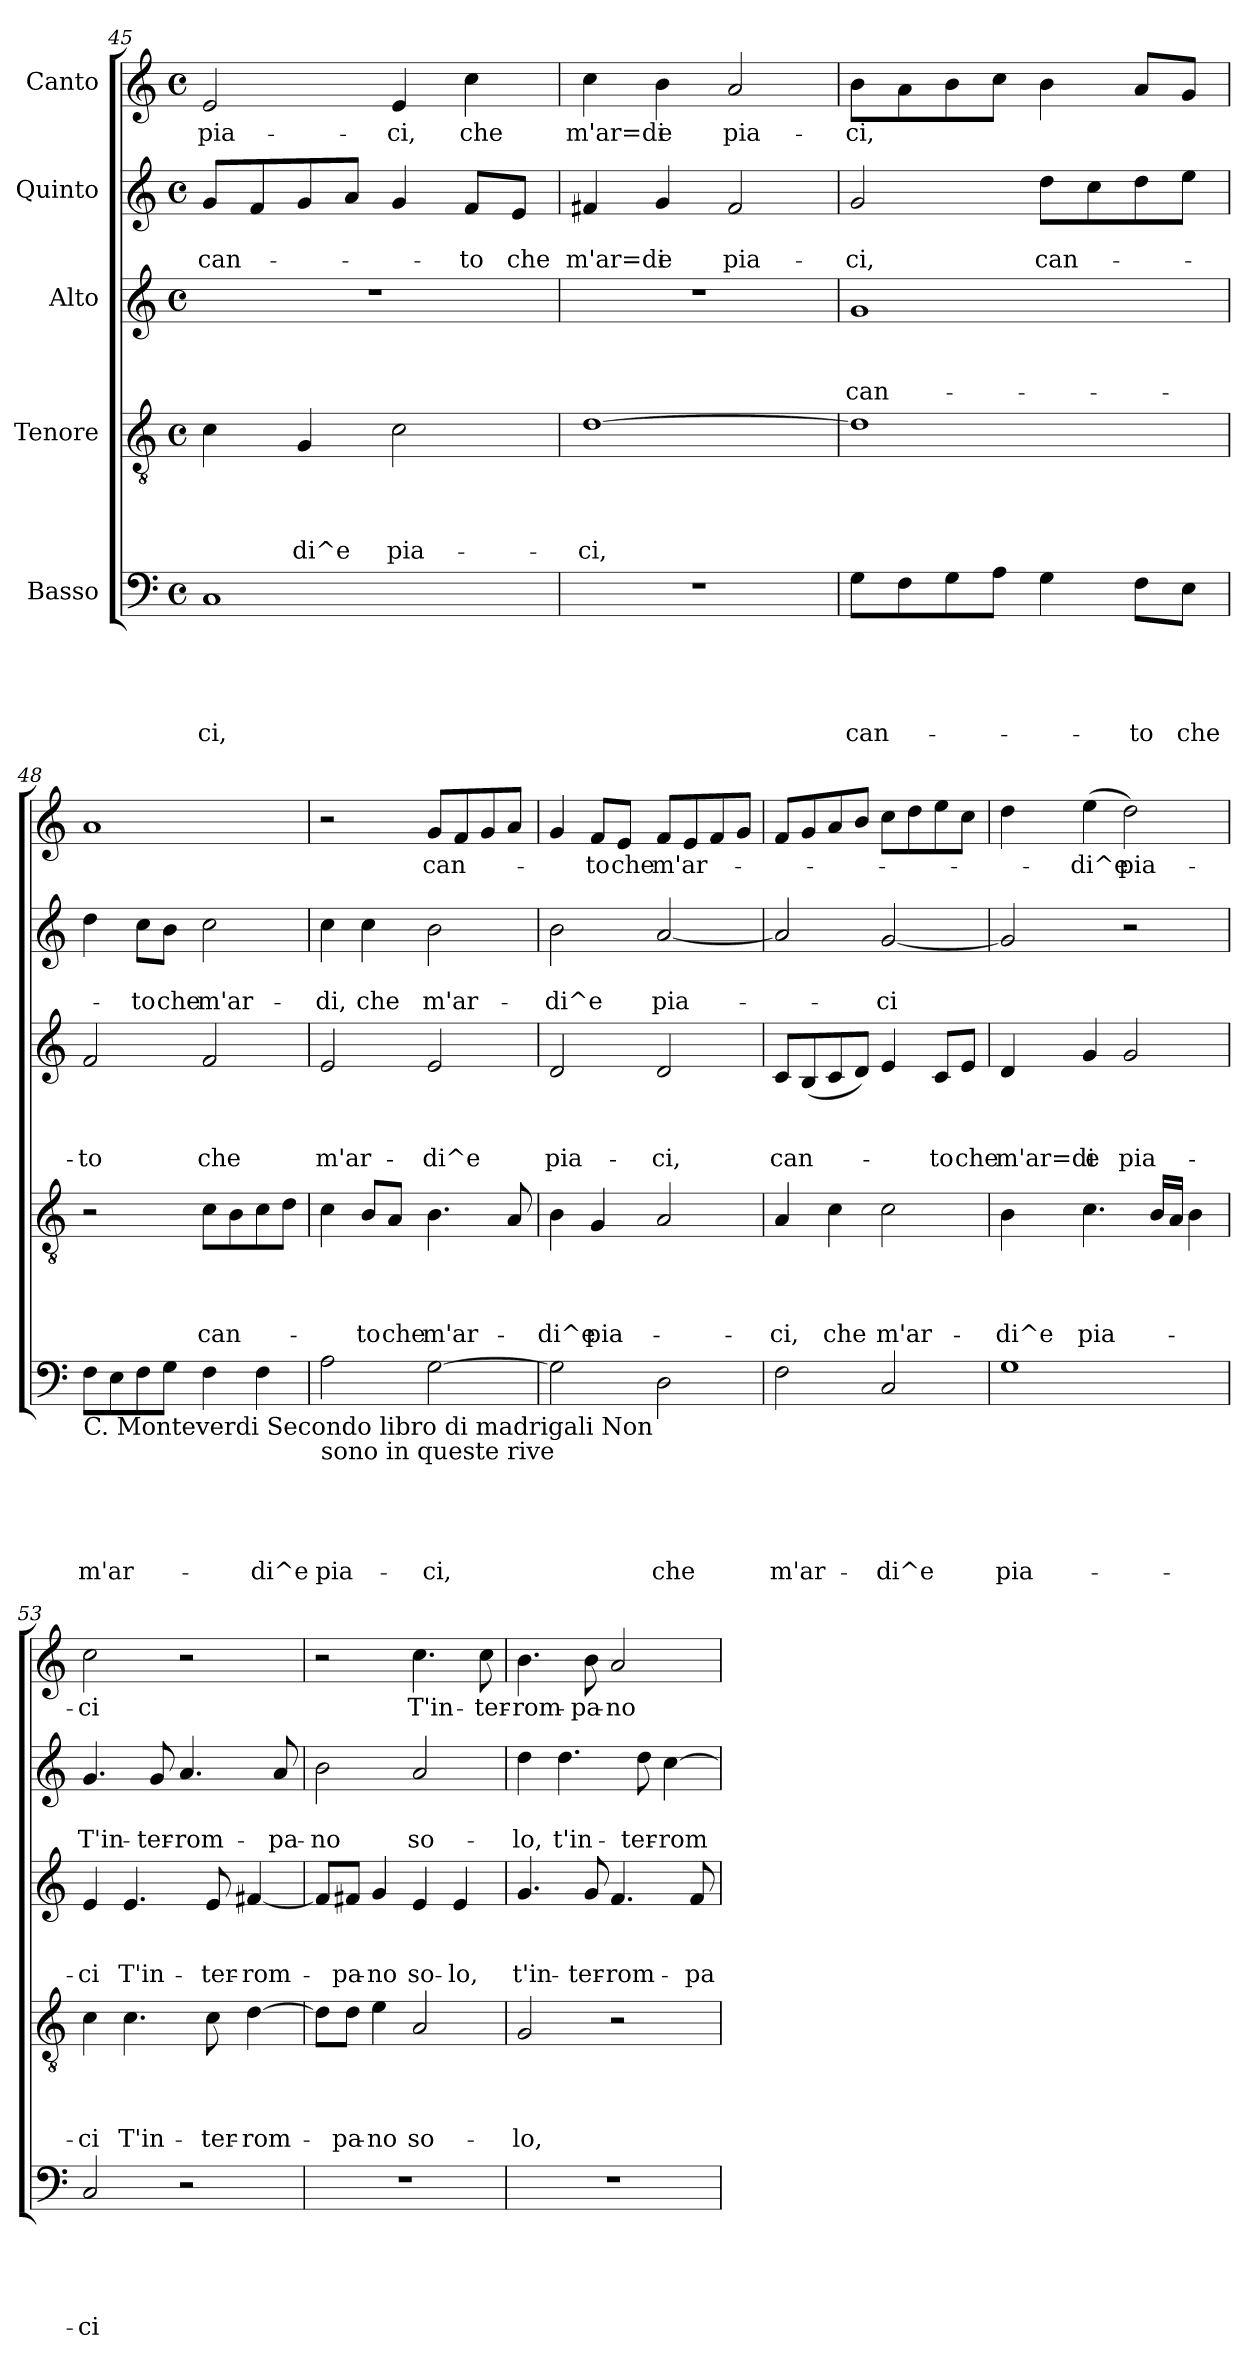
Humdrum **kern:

**kern	**text	**text	**text	**text	**text	**kern	**text	**text	**text	**text	**kern	**text	**text	**text	**kern	**text	**text	**kern	**text
*part5	*part5	*part5	*part5	*part5	*part5	*part4	*part4	*part4	*part4	*part4	*part3	*part3	*part3	*part3	*part2	*part2	*part2	*part1	*part1
*staff5	*staff5	*staff5	*staff5	*staff5	*staff5	*staff4	*staff4	*staff4	*staff4	*staff4	*staff3	*staff3	*staff3	*staff3	*staff2	*staff2	*staff2	*staff1	*staff1
*I"Basso	*	*	*	*	*	*I"Tenore	*	*	*	*	*I"Alto	*	*	*	*I"Quinto	*	*	*I"Canto	*
!!LO:PB:g=z
*clefF4	*	*	*	*	*	*clefGv2	*	*	*	*	*clefG2	*	*	*	*clefG2	*	*	*clefG2	*
*k[]	*	*	*	*	*	*k[]	*	*	*	*	*k[]	*	*	*	*k[]	*	*	*k[]	*
*C:	*	*	*	*	*	*C:	*	*	*	*	*C:	*	*	*	*C:	*	*	*C:	*
*M4/4	*	*	*	*	*	*M4/4	*	*	*	*	*M4/4	*	*	*	*M4/4	*	*	*M4/4	*
*met(c)	*	*	*	*	*	*met(c)	*	*	*	*	*met(c)	*	*	*	*met(c)	*	*	*met(c)	*
=45	=45	=45	=45	=45	=45	=45	=45	=45	=45	=45	=45	=45	=45	=45	=45	=45	=45	=45	=45
!	!	!	!	!	!LO:LY:b:rj	!	!	!	!	!	!	!	!	!	!	!	!LO:LY:b	!	!LO:LY:b
1C	.	.	.	.	-ci,	4c\	.	.	.	.	1r	.	.	.	8g/L	.	can-	2e/	pia-
.	.	.	.	.	.	.	.	.	.	.	.	.	.	.	8f/	.	.	.	.
!	!	!	!	!	!	!	!	!	!	!LO:LY:b	!	!	!	!	!	!	!	!	!
.	.	.	.	.	.	4G/	.	.	.	-di^e	.	.	.	.	8g/	.	.	.	.
.	.	.	.	.	.	.	.	.	.	.	.	.	.	.	8a/J	.	.	.	.
!	!	!	!	!	!	!	!	!	!	!LO:LY:b	!	!	!	!	!	!	!	!	!LO:LY:b
.	.	.	.	.	.	2c\	.	.	.	pia-	.	.	.	.	4g/	.	.	4e/	-ci,
!	!	!	!	!	!	!	!	!	!	!	!	!	!	!	!	!	!LO:LY:b	!	!LO:LY:b
.	.	.	.	.	.	.	.	.	.	.	.	.	.	.	8f/L	.	-to	4cc\	che
!	!	!	!	!	!	!	!	!	!	!	!	!	!	!	!	!	!LO:LY:b	!	!
.	.	.	.	.	.	.	.	.	.	.	.	.	.	.	8e/J	.	che	.	.
=46	=46	=46	=46	=46	=46	=46	=46	=46	=46	=46	=46	=46	=46	=46	=46	=46	=46	=46	=46
!	!	!	!	!	!	!	!	!	!	!LO:LY:b	!	!	!	!	!	!	!LO:LY:b	!	!LO:LY:b
1r	.	.	.	.	.	[>1d	.	.	.	-ci,	1r	.	.	.	4f#X/	.	m'ar=di	4cc\	m'ar=di
!	!	!	!	!	!	!	!	!	!	!	!	!	!	!	!	!	!LO:LY:b	!	!LO:LY:b
.	.	.	.	.	.	.	.	.	.	.	.	.	.	.	4g/	.	e	4b\	e
!	!	!	!	!	!	!	!	!	!	!	!	!	!	!	!	!	!LO:LY:b	!	!LO:LY:b
.	.	.	.	.	.	.	.	.	.	.	.	.	.	.	2f#/	.	pia-	2a/	pia-
=47	=47	=47	=47	=47	=47	=47	=47	=47	=47	=47	=47	=47	=47	=47	=47	=47	=47	=47	=47
!	!	!	!	!	!LO:LY:b:rj	!	!	!	!	!	!	!	!	!LO:LY:b	!	!	!LO:LY:b	!	!LO:LY:b
8G\L	.	.	.	.	can-	1d]	.	.	.	.	1g	.	.	can-	2g/	.	-ci,	8b\L	-ci,
8F\	.	.	.	.	.	.	.	.	.	.	.	.	.	.	.	.	.	8a\	.
8G\	.	.	.	.	.	.	.	.	.	.	.	.	.	.	.	.	.	8b\	.
8A\J	.	.	.	.	.	.	.	.	.	.	.	.	.	.	.	.	.	8cc\J	.
!	!	!	!	!	!	!	!	!	!	!	!	!	!	!	!	!	!LO:LY:b	!	!
4G\	.	.	.	.	.	.	.	.	.	.	.	.	.	.	8dd\L	.	can-	4b\	.
.	.	.	.	.	.	.	.	.	.	.	.	.	.	.	8cc\	.	.	.	.
!	!	!	!	!	!LO:LY:b:rj	!	!	!	!	!	!	!	!	!	!	!	!	!	!
8F\L	.	.	.	.	-to	.	.	.	.	.	.	.	.	.	8dd\	.	.	8a/L	.
!	!	!	!	!	!LO:LY:b:rj	!	!	!	!	!	!	!	!	!	!	!	!	!	!
8E\J	.	.	.	.	che	.	.	.	.	.	.	.	.	.	8ee\J	.	.	8g/J	.
=48	=48	=48	=48	=48	=48	=48	=48	=48	=48	=48	=48	=48	=48	=48	=48	=48	=48	=48	=48
!LO:TX:b:t=C. Monteverdi Secondo libro di madrigali Non	!	!	!	!	!	!	!	!	!	!	!	!	!	!	!	!	!	!	!
!	!	!	!	!	!LO:LY:b:rj	!	!	!	!	!	!	!	!	!LO:LY:b	!	!	!	!	!
8F\L	.	.	.	.	m'ar-	2r	.	.	.	.	2f/	.	.	-to	4dd\	.	.	1a	.
8E\	.	.	.	.	.	.	.	.	.	.	.	.	.	.	.	.	.	.	.
!	!	!	!	!	!	!	!	!	!	!	!	!	!	!	!	!	!LO:LY:b	!	!
8F\	.	.	.	.	.	.	.	.	.	.	.	.	.	.	8cc\L	.	-to	.	.
!	!	!	!	!	!	!	!	!	!	!	!	!	!	!	!	!	!LO:LY:b	!	!
8G\J	.	.	.	.	.	.	.	.	.	.	.	.	.	.	8b\J	.	che	.	.
!	!	!	!	!	!	!	!	!	!	!LO:LY:b	!	!	!	!LO:LY:b	!	!	!LO:LY:b	!	!
4F\	.	.	.	.	.	8c\L	.	.	.	can-	2f/	.	.	che	2cc\	.	m'ar-	.	.
.	.	.	.	.	.	8B\	.	.	.	.	.	.	.	.	.	.	.	.	.
!	!	!	!	!	!LO:LY:b:rj	!	!	!	!	!	!	!	!	!	!	!	!	!	!
4F\	.	.	.	.	-di^e	8c\	.	.	.	.	.	.	.	.	.	.	.	.	.
.	.	.	.	.	.	8d\J	.	.	.	.	.	.	.	.	.	.	.	.	.
=49	=49	=49	=49	=49	=49	=49	=49	=49	=49	=49	=49	=49	=49	=49	=49	=49	=49	=49	=49
!LO:TX:b:t=sono in queste rive	!	!	!	!	!	!	!	!	!	!	!	!	!	!	!	!	!	!	!
!	!	!	!	!	!LO:LY:b:rj	!	!	!	!	!	!	!	!	!LO:LY:b	!	!	!LO:LY:b	!	!
2A\	.	.	.	.	pia-	4c\	.	.	.	.	2e/	.	.	m'ar-	4cc\	.	-di,	2r	.
!	!	!	!	!	!	!	!	!	!	!LO:LY:b	!	!	!	!	!	!	!LO:LY:b	!	!
.	.	.	.	.	.	8B/L	.	.	.	-to	.	.	.	.	4cc\	.	che	.	.
!	!	!	!	!	!	!	!	!	!	!LO:LY:b	!	!	!	!	!	!	!	!	!
.	.	.	.	.	.	8A/J	.	.	.	che	.	.	.	.	.	.	.	.	.
!	!	!	!	!	!LO:LY:b:rj	!	!	!	!	!LO:LY:b	!	!	!	!LO:LY:b	!	!	!LO:LY:b	!	!LO:LY:b
[>2G\	.	.	.	.	-ci,	4.B\	.	.	.	m'ar-	2e/	.	.	-di^e	2b\	.	m'ar-	8g/L	can-
.	.	.	.	.	.	.	.	.	.	.	.	.	.	.	.	.	.	8f/	.
.	.	.	.	.	.	.	.	.	.	.	.	.	.	.	.	.	.	8g/	.
.	.	.	.	.	.	8A/	.	.	.	.	.	.	.	.	.	.	.	8a/J	.
!!LO:PB:g=z
=50	=50	=50	=50	=50	=50	=50	=50	=50	=50	=50	=50	=50	=50	=50	=50	=50	=50	=50	=50
!	!	!	!	!	!	!	!	!	!	!LO:LY:b	!	!	!	!LO:LY:b	!	!	!LO:LY:b	!	!
2G\]	.	.	.	.	.	4B\	.	.	.	-di^e	2d/	.	.	pia-	2b\	.	-di^e	4g/	.
!	!	!	!	!	!	!	!	!	!	!LO:LY:b	!	!	!	!	!	!	!	!	!LO:LY:b
.	.	.	.	.	.	4G/	.	.	.	pia-	.	.	.	.	.	.	.	8f/L	-to
!	!	!	!	!	!	!	!	!	!	!	!	!	!	!	!	!	!	!	!LO:LY:b
.	.	.	.	.	.	.	.	.	.	.	.	.	.	.	.	.	.	8e/J	che
!	!	!	!	!	!LO:LY:b:rj	!	!	!	!	!	!	!	!	!LO:LY:b	!	!	!LO:LY:b	!	!LO:LY:b
2D\	.	.	.	.	che	2A/	.	.	.	.	2d/	.	.	-ci,	[<2a/	.	pia-	8f/L	m'ar-
.	.	.	.	.	.	.	.	.	.	.	.	.	.	.	.	.	.	8e/	.
.	.	.	.	.	.	.	.	.	.	.	.	.	.	.	.	.	.	8f/	.
.	.	.	.	.	.	.	.	.	.	.	.	.	.	.	.	.	.	8g/J	.
=51	=51	=51	=51	=51	=51	=51	=51	=51	=51	=51	=51	=51	=51	=51	=51	=51	=51	=51	=51
!	!	!	!	!	!LO:LY:b:rj	!	!	!	!	!LO:LY:b	!	!	!	!LO:LY:b	!	!	!	!	!
2F\	.	.	.	.	m'ar-	4A/	.	.	.	-ci,	8c/L	.	.	can-	2a/]	.	.	8f/L	.
.	.	.	.	.	.	.	.	.	.	.	(>8B/	.	.	.	.	.	.	8g/	.
!	!	!	!	!	!	!	!	!	!	!LO:LY:b	!	!	!	!	!	!	!	!	!
.	.	.	.	.	.	4c\	.	.	.	che	8c/	.	.	.	.	.	.	8a/	.
.	.	.	.	.	.	.	.	.	.	.	8d/J)	.	.	.	.	.	.	8b/J	.
!	!	!	!	!	!LO:LY:b:rj	!	!	!	!	!LO:LY:b	!	!	!	!	!	!	!LO:LY:b	!	!
2C/	.	.	.	.	-di^e	2c\	.	.	.	m'ar-	4e/	.	.	.	[<2g/	.	-ci	8cc\L	.
.	.	.	.	.	.	.	.	.	.	.	.	.	.	.	.	.	.	8dd\	.
!	!	!	!	!	!	!	!	!	!	!	!	!	!	!LO:LY:b	!	!	!	!	!
.	.	.	.	.	.	.	.	.	.	.	8c/L	.	.	-to	.	.	.	8ee\	.
!	!	!	!	!	!	!	!	!	!	!	!	!	!	!LO:LY:b	!	!	!	!	!
.	.	.	.	.	.	.	.	.	.	.	8e/J	.	.	che	.	.	.	8cc\J	.
=52	=52	=52	=52	=52	=52	=52	=52	=52	=52	=52	=52	=52	=52	=52	=52	=52	=52	=52	=52
!	!	!	!	!	!LO:LY:b:rj	!	!	!	!	!LO:LY:b	!	!	!	!LO:LY:b	!	!	!	!	!
1G	.	.	.	.	pia-	4B\	.	.	.	-di^e	4d/	.	.	m'ar=di	2g/]	.	.	4dd\	.
!	!	!	!	!	!	!	!	!	!	!LO:LY:b	!	!	!	!LO:LY:b	!	!	!	!	!LO:LY:b
.	.	.	.	.	.	4.c\	.	.	.	pia-	4g/	.	.	e	.	.	.	(<4ee\	-di^e
!	!	!	!	!	!	!	!	!	!	!	!	!	!	!LO:LY:b	!	!	!	!	!LO:LY:b
.	.	.	.	.	.	.	.	.	.	.	2g/	.	.	pia-	2r	.	.	2dd\)	pia-
.	.	.	.	.	.	16B/LL	.	.	.	.	.	.	.	.	.	.	.	.	.
.	.	.	.	.	.	16A/JJ	.	.	.	.	.	.	.	.	.	.	.	.	.
.	.	.	.	.	.	4B\	.	.	.	.	.	.	.	.	.	.	.	.	.
=53	=53	=53	=53	=53	=53	=53	=53	=53	=53	=53	=53	=53	=53	=53	=53	=53	=53	=53	=53
!	!	!	!	!	!LO:LY:b:rj	!	!	!	!	!LO:LY:b	!	!	!	!LO:LY:b	!	!	!LO:LY:b	!	!LO:LY:b
2C/	.	.	.	.	-ci	4c\	.	.	.	-ci	4e/	.	.	-ci	4.g/	.	T'in-	2cc\	-ci
!	!	!	!	!	!	!	!	!	!	!LO:LY:b	!	!	!	!LO:LY:b	!	!	!	!	!
.	.	.	.	.	.	4.c\	.	.	.	T'in-	4.e/	.	.	T'in-	.	.	.	.	.
!	!	!	!	!	!	!	!	!	!	!	!	!	!	!	!	!	!LO:LY:b	!	!
.	.	.	.	.	.	.	.	.	.	.	.	.	.	.	8g/	.	-ter-	.	.
!	!	!	!	!	!	!	!	!	!	!	!	!	!	!	!	!	!LO:LY:b	!	!
2r	.	.	.	.	.	.	.	.	.	.	.	.	.	.	4.a/	.	-rom-	2r	.
!	!	!	!	!	!	!	!	!	!	!LO:LY:b	!	!	!	!LO:LY:b	!	!	!	!	!
.	.	.	.	.	.	8c\	.	.	.	-ter-	8e/	.	.	-ter-	.	.	.	.	.
!	!	!	!	!	!	!	!	!	!	!LO:LY:b	!	!	!	!LO:LY:b	!	!	!	!	!
.	.	.	.	.	.	[>4d\	.	.	.	-rom-	[<4f#X/	.	.	-rom-	.	.	.	.	.
!	!	!	!	!	!	!	!	!	!	!	!	!	!	!	!	!	!LO:LY:b	!	!
.	.	.	.	.	.	.	.	.	.	.	.	.	.	.	8a/	.	-pa-	.	.
=54	=54	=54	=54	=54	=54	=54	=54	=54	=54	=54	=54	=54	=54	=54	=54	=54	=54	=54	=54
!	!	!	!	!	!	!	!	!	!	!	!	!	!	!	!	!	!LO:LY:b	!	!
1r	.	.	.	.	.	8d\L]	.	.	.	.	8f#/L]	.	.	.	2b\	.	-no	2r	.
!	!	!	!	!	!	!	!	!	!	!LO:LY:b	!	!	!	!LO:LY:b	!	!	!	!	!
.	.	.	.	.	.	8d\J	.	.	.	-pa-	8f#X/J	.	.	-pa-	.	.	.	.	.
!	!	!	!	!	!	!	!	!	!	!LO:LY:b	!	!	!	!LO:LY:b	!	!	!	!	!
.	.	.	.	.	.	4e\	.	.	.	-no	4g/	.	.	-no	.	.	.	.	.
!	!	!	!	!	!	!	!	!	!	!LO:LY:b	!	!	!	!LO:LY:b	!	!	!LO:LY:b	!	!LO:LY:b
.	.	.	.	.	.	2A/	.	.	.	so-	4e/	.	.	so-	2a/	.	so-	4.cc\	T'in-
!	!	!	!	!	!	!	!	!	!	!	!	!	!	!LO:LY:b	!	!	!	!	!
.	.	.	.	.	.	.	.	.	.	.	4e/	.	.	-lo,	.	.	.	.	.
!	!	!	!	!	!	!	!	!	!	!	!	!	!	!	!	!	!	!	!LO:LY:b
.	.	.	.	.	.	.	.	.	.	.	.	.	.	.	.	.	.	8cc\	-ter-
!!LO:LB:g=z
=55	=55	=55	=55	=55	=55	=55	=55	=55	=55	=55	=55	=55	=55	=55	=55	=55	=55	=55	=55
!	!	!	!	!	!	!	!	!	!	!LO:LY:b	!	!	!	!LO:LY:b	!	!	!LO:LY:b	!	!LO:LY:b
1r	.	.	.	.	.	2G/	.	.	.	-lo,	4.g/	.	.	t'in-	4dd\	.	-lo,	4.b\	-rom-
!	!	!	!	!	!	!	!	!	!	!	!	!	!	!	!	!	!LO:LY:b	!	!
.	.	.	.	.	.	.	.	.	.	.	.	.	.	.	4.dd\	.	t'in-	.	.
!	!	!	!	!	!	!	!	!	!	!	!	!	!	!LO:LY:b	!	!	!	!	!LO:LY:b
.	.	.	.	.	.	.	.	.	.	.	8g/	.	.	-ter-	.	.	.	8b\	-pa-
!	!	!	!	!	!	!	!	!	!	!	!	!	!	!LO:LY:b	!	!	!	!	!LO:LY:b
.	.	.	.	.	.	2r	.	.	.	.	4.f/	.	.	-rom-	.	.	.	2a/	-no
!	!	!	!	!	!	!	!	!	!	!	!	!	!	!	!	!	!LO:LY:b	!	!
.	.	.	.	.	.	.	.	.	.	.	.	.	.	.	8dd\	.	-ter-	.	.
!	!	!	!	!	!	!	!	!	!	!	!	!	!	!	!	!	!LO:LY:b	!	!
.	.	.	.	.	.	.	.	.	.	.	.	.	.	.	[>4cc\	.	-rom-	.	.
!	!	!	!	!	!	!	!	!	!	!	!	!	!	!LO:LY:b	!	!	!	!	!
.	.	.	.	.	.	.	.	.	.	.	8f/	.	.	-pa-	.	.	.	.	.
=	=	=	=	=	=	=	=	=	=	=	=	=	=	=	=	=	=	=	=
*-	*-	*-	*-	*-	*-	*-	*-	*-	*-	*-	*-	*-	*-	*-	*-	*-	*-	*-	*-
